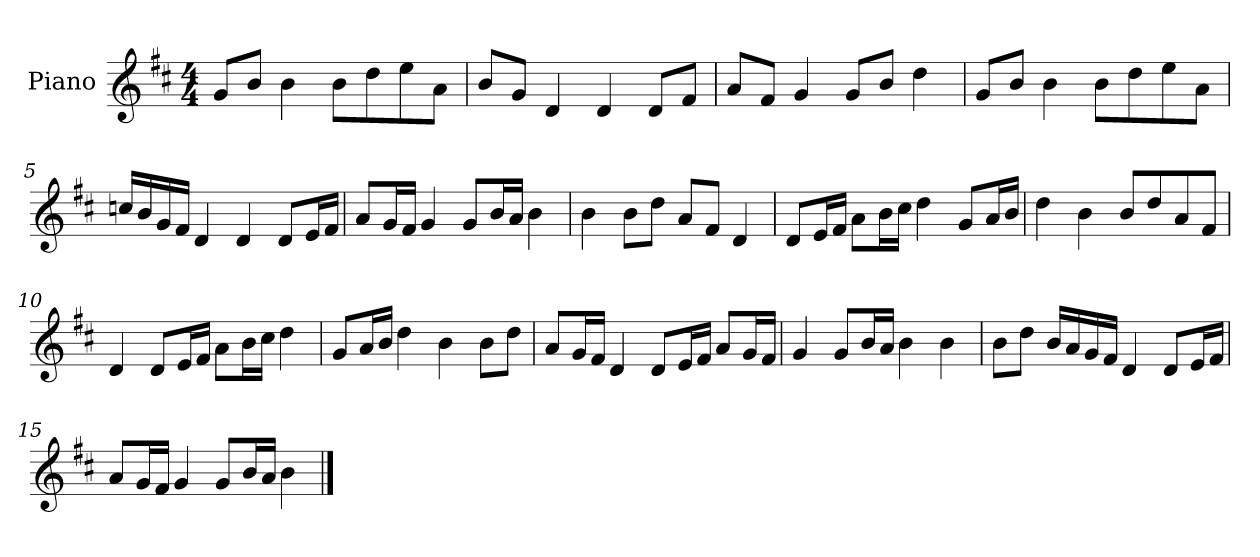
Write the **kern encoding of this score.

**kern
*part1
*staff1
*I"Piano
*I'P-no
*clefG2
*k[f#c#]
*M4/4
*MM90
=1
8g/L
8b/J
4b\
8b\L
8dd\
8ee\
8a\J
=2
8b/L
8g/J
4d/
4d/
8d/L
8f#/J
=3
8a/L
8f#/J
4g/
8g/L
8b/J
4dd\
=4
8g/L
8b/J
4b\
8b\L
8dd\
8ee\
8a\J
=5
16ccn/LL
16b/
16g/
16f#/JJ
4d/
4d/
8d/L
16e/L
16f#/JJ
!!LO:LB:g=z
=6
8a/L
16g/L
16f#/JJ
4g/
8g/L
16b/L
16a/JJ
4b\
=7
4b\
8b\L
8dd\J
8a/L
8f#/J
4d/
=8
8d/L
16e/L
16f#/JJ
8a\L
16b\L
16cc#\JJ
4dd\
8g/L
16a/L
16b/JJ
=9
4dd\
4b\
8b/L
8dd/
8a/
8f#/J
=10
4d/
8d/L
16e/L
16f#/JJ
8a\L
16b\L
16cc#\JJ
4dd\
!!LO:LB:g=z
=11
8g/L
16a/L
16b/JJ
4dd\
4b\
8b\L
8dd\J
=12
8a/L
16g/L
16f#/JJ
4d/
8d/L
16e/L
16f#/JJ
8a/L
16g/L
16f#/JJ
=13
4g/
8g/L
16b/L
16a/JJ
4b\
4b\
=14
8b\L
8dd\J
16b/LL
16a/
16g/
16f#/JJ
4d/
8d/L
16e/L
16f#/JJ
=15
8a/L
16g/L
16f#/JJ
4g/
8g/L
16b/L
16a/JJ
4b\
==
*-
